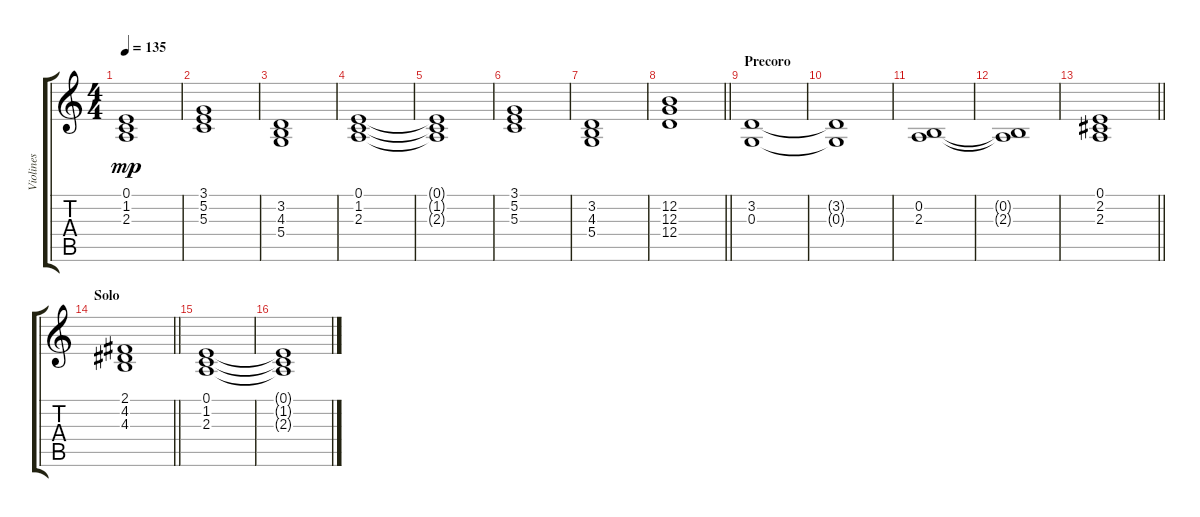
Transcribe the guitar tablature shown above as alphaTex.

\track ("Violines" "Violines") {instrument stringensemble2}
\staff {score tabs}
\tuning (E4 B3 G3 D3 A2 E2) {hide}
\ts (4 4)
\tempo 135
\clef g2
\ks c
(0.1{t} 1.2{t} 2.3{t}).1{dy mp} |
(3.1 5.2 5.3).1 |
(3.2 4.3 5.4).1 |
(0.1 1.2 2.3).1 |
(0.1{t} 1.2{t} 2.3{t}).1 |
(3.1 5.2 5.3).1 |
(3.2 4.3 5.4).1 |
\barLineRight lightlight
(12.2 12.3 12.4).1 |
\section ("" "Precoro")
(3.2 0.3).1 |
(3.2{t} 0.3{t}).1 |
(0.2 2.3).1 |
(0.2{t} 2.3{t}).1 |
\barLineRight lightlight
(0.1 2.2 2.3).1 |
\section ("" "Solo")
\barLineRight lightlight
(2.1 4.2 4.3).1 |
(0.1 1.2 2.3).1 |
(0.1{t} 1.2{t} 2.3{t}).1
